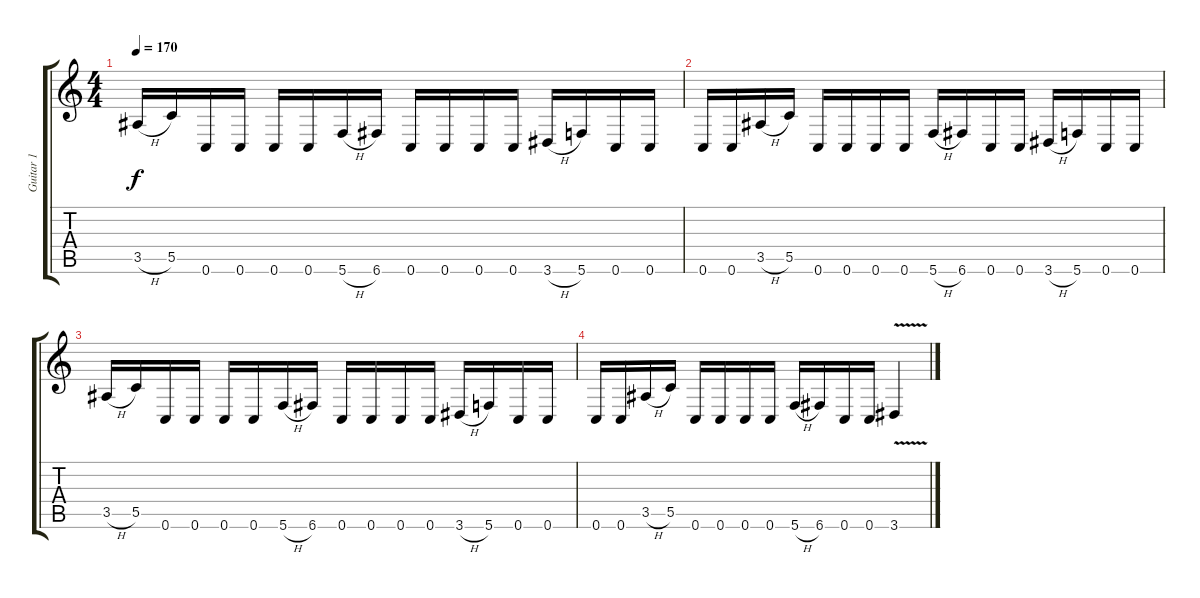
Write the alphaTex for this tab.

\track ("Guitar 1" "Guitar 1") {instrument distortionguitar}
\staff {score tabs}
\tuning (D4 A3 F3 C3 G2 C2) {hide}
\ts (4 4)
\tempo 170
\clef g2
\ks c
3.5{h}.16{dy f} 5.5.16 0.6.16 0.6.16 0.6.16 0.6.16 5.6{h}.16 6.6.16 0.6.16 0.6.16 0.6.16 0.6.16 3.6{h}.16 5.6.16 0.6.16 0.6.16 |
0.6.16 0.6.16 3.5{h}.16 5.5.16 0.6.16 0.6.16 0.6.16 0.6.16 5.6{h}.16 6.6.16 0.6.16 0.6.16 3.6{h}.16 5.6.16 0.6.16 0.6.16 |
3.5{h}.16 5.5.16 0.6.16 0.6.16 0.6.16 0.6.16 5.6{h}.16 6.6.16 0.6.16 0.6.16 0.6.16 0.6.16 3.6{h}.16 5.6.16 0.6.16 0.6.16 |
0.6.16 0.6.16 3.5{h}.16 5.5.16 0.6.16 0.6.16 0.6.16 0.6.16 5.6{h}.16 6.6.16 0.6.16 0.6.16 3.6{v}.4
